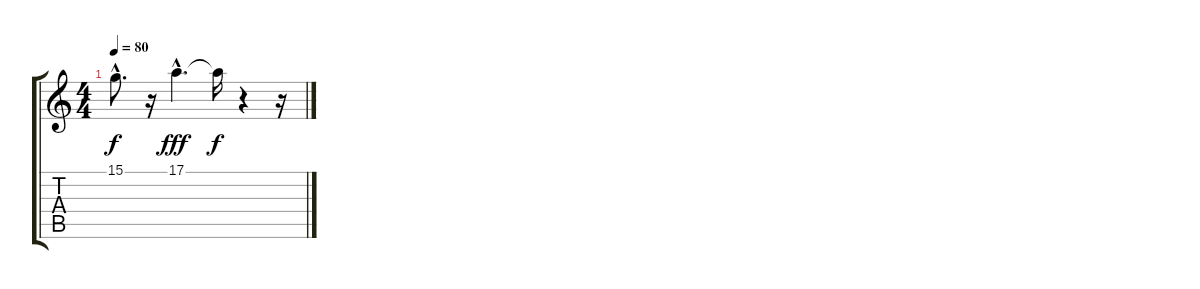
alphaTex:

\track "" {instrument lead6voice}
\staff {score tabs}
\tuning (E4 B3 G3 D3 A2 E2) {hide}
\ts (4 4)
\tempo 80
\clef g2
\ks c
15.1{hac t}.8{d dy f} r.16 17.1{hac}.4{d dy fff} 17.1{t}.16{dy f} r.4 r.16
